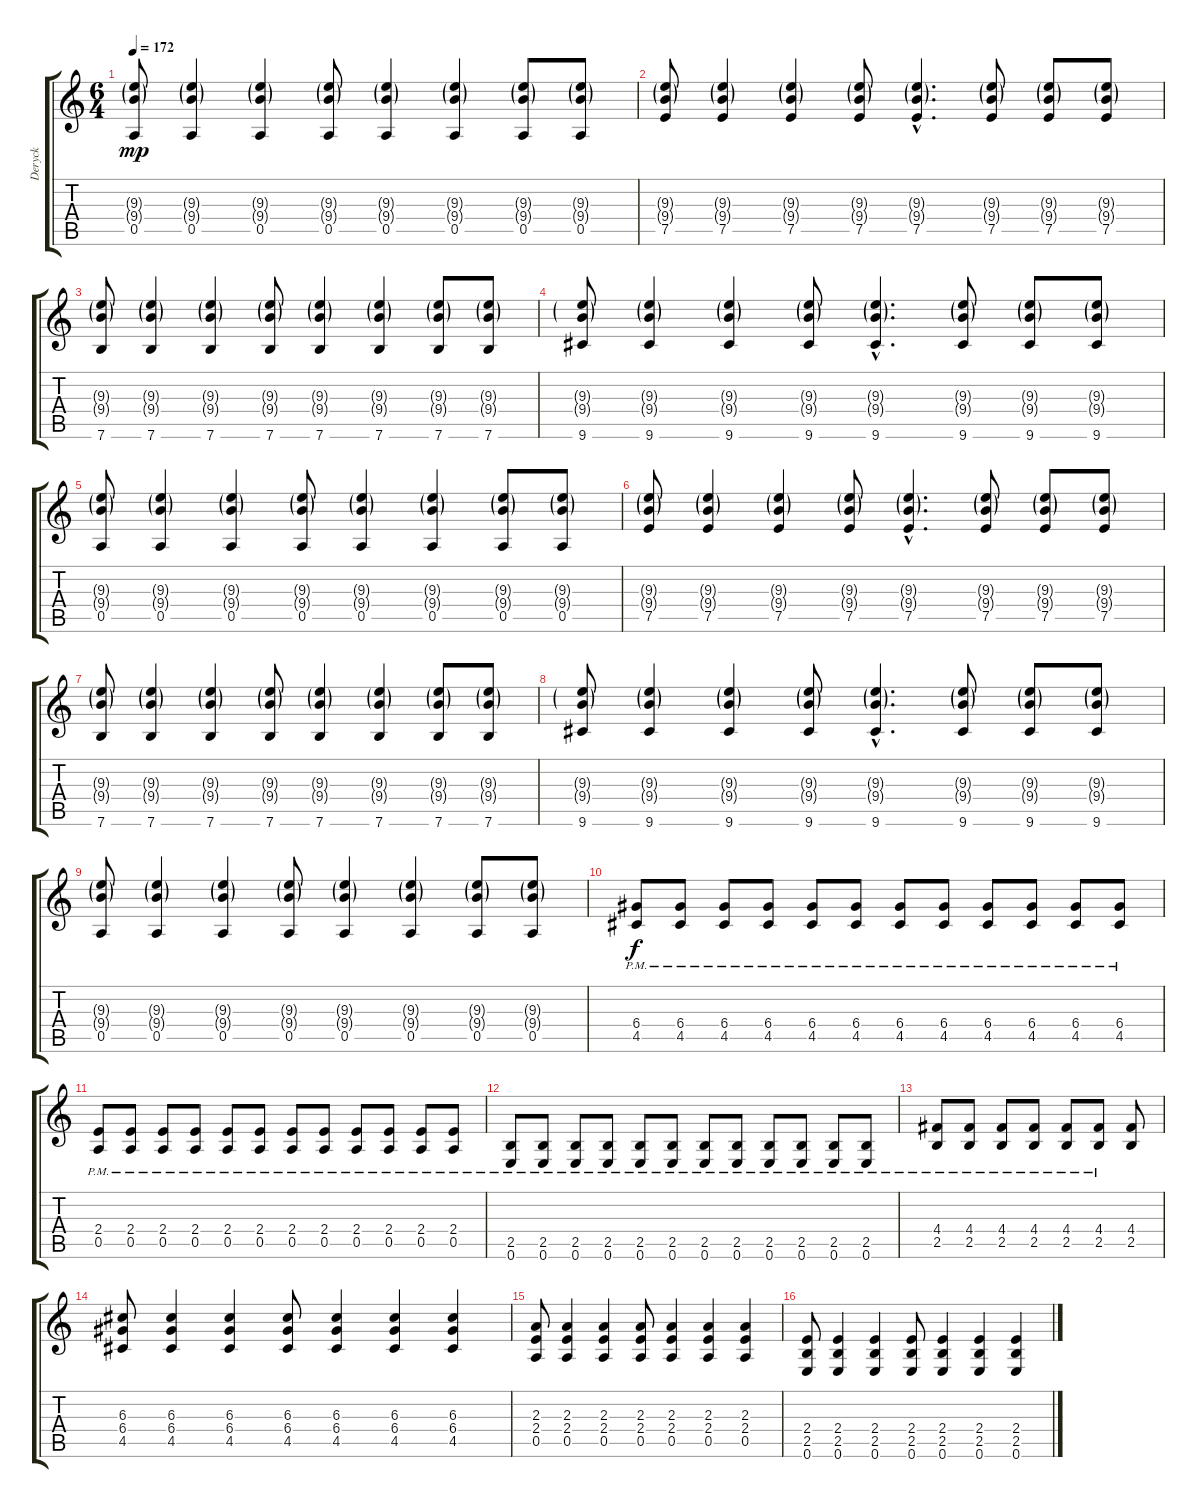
\track ("Deryck" "Deryck") {instrument electricguitarclean}
\staff {score tabs}
\tuning (E4 B3 G3 D3 A2 E2) {hide}
\ts (6 4)
\tempo 172
\clef g2
\ks c
(9.3{g} 9.4{g} 0.5).8{dy mp} (9.3{g} 9.4{g} 0.5).4 (9.3{g} 9.4{g} 0.5).4 (9.3{g} 9.4{g} 0.5).8 (9.3{g} 9.4{g} 0.5).4 (9.3{g} 9.4{g} 0.5).4 (9.3{g} 9.4{g} 0.5).8 (9.3{g} 9.4{g} 0.5).8 |
(9.3{g} 9.4{g} 7.5).8 (9.3{g} 9.4{g} 7.5).4 (9.3{g} 9.4{g} 7.5).4 (9.3{g} 9.4{g} 7.5).8 (9.3{g hac} 9.4{g hac} 7.5{hac}).4{d} (9.3{g} 9.4{g} 7.5).8 (9.3{g} 9.4{g} 7.5).8 (9.3{g} 9.4{g} 7.5).8 |
(9.3{g} 9.4{g} 7.6).8 (9.3{g} 9.4{g} 7.6).4 (9.3{g} 9.4{g} 7.6).4 (9.3{g} 9.4{g} 7.6).8 (9.3{g} 9.4{g} 7.6).4 (9.3{g} 9.4{g} 7.6).4 (9.3{g} 9.4{g} 7.6).8 (9.3{g} 9.4{g} 7.6).8 |
(9.3{g} 9.4{g} 9.6).8 (9.3{g} 9.4{g} 9.6).4 (9.3{g} 9.4{g} 9.6).4 (9.3{g} 9.4{g} 9.6).8 (9.3{g hac} 9.4{g hac} 9.6{hac}).4{d} (9.3{g} 9.4{g} 9.6).8 (9.3{g} 9.4{g} 9.6).8 (9.3{g} 9.4{g} 9.6).8 |
(9.3{g} 9.4{g} 0.5).8 (9.3{g} 9.4{g} 0.5).4 (9.3{g} 9.4{g} 0.5).4 (9.3{g} 9.4{g} 0.5).8 (9.3{g} 9.4{g} 0.5).4 (9.3{g} 9.4{g} 0.5).4 (9.3{g} 9.4{g} 0.5).8 (9.3{g} 9.4{g} 0.5).8 |
(9.3{g} 9.4{g} 7.5).8 (9.3{g} 9.4{g} 7.5).4 (9.3{g} 9.4{g} 7.5).4 (9.3{g} 9.4{g} 7.5).8 (9.3{g hac} 9.4{g hac} 7.5{hac}).4{d} (9.3{g} 9.4{g} 7.5).8 (9.3{g} 9.4{g} 7.5).8 (9.3{g} 9.4{g} 7.5).8 |
(9.3{g} 9.4{g} 7.6).8 (9.3{g} 9.4{g} 7.6).4 (9.3{g} 9.4{g} 7.6).4 (9.3{g} 9.4{g} 7.6).8 (9.3{g} 9.4{g} 7.6).4 (9.3{g} 9.4{g} 7.6).4 (9.3{g} 9.4{g} 7.6).8 (9.3{g} 9.4{g} 7.6).8 |
(9.3{g} 9.4{g} 9.6).8 (9.3{g} 9.4{g} 9.6).4 (9.3{g} 9.4{g} 9.6).4 (9.3{g} 9.4{g} 9.6).8 (9.3{g hac} 9.4{g hac} 9.6{hac}).4{d} (9.3{g} 9.4{g} 9.6).8 (9.3{g} 9.4{g} 9.6).8 (9.3{g} 9.4{g} 9.6).8 |
(9.3{g} 9.4{g} 0.5).8 (9.3{g} 9.4{g} 0.5).4 (9.3{g} 9.4{g} 0.5).4 (9.3{g} 9.4{g} 0.5).8 (9.3{g} 9.4{g} 0.5).4 (9.3{g} 9.4{g} 0.5).4 (9.3{g} 9.4{g} 0.5).8 (9.3{g} 9.4{g} 0.5).8 |
(6.4{pm} 4.5{pm}).8{dy f instrument distortionguitar} (6.4{pm} 4.5{pm}).8 (6.4{pm} 4.5{pm}).8 (6.4{pm} 4.5{pm}).8 (6.4{pm} 4.5{pm}).8 (6.4{pm} 4.5{pm}).8 (6.4{pm} 4.5{pm}).8 (6.4{pm} 4.5{pm}).8 (6.4{pm} 4.5{pm}).8 (6.4{pm} 4.5{pm}).8 (6.4{pm} 4.5{pm}).8 (6.4{pm} 4.5{pm}).8 |
(2.4{pm} 0.5{pm}).8 (2.4{pm} 0.5{pm}).8 (2.4{pm} 0.5{pm}).8 (2.4{pm} 0.5{pm}).8 (2.4{pm} 0.5{pm}).8 (2.4{pm} 0.5{pm}).8 (2.4{pm} 0.5{pm}).8 (2.4{pm} 0.5{pm}).8 (2.4{pm} 0.5{pm}).8 (2.4{pm} 0.5{pm}).8 (2.4{pm} 0.5{pm}).8 (2.4{pm} 0.5{pm}).8 |
(2.5{pm} 0.6{pm}).8 (2.5{pm} 0.6{pm}).8 (2.5{pm} 0.6{pm}).8 (2.5{pm} 0.6{pm}).8 (2.5{pm} 0.6{pm}).8 (2.5{pm} 0.6{pm}).8 (2.5{pm} 0.6{pm}).8 (2.5{pm} 0.6{pm}).8 (2.5{pm} 0.6{pm}).8 (2.5{pm} 0.6{pm}).8 (2.5{pm} 0.6{pm}).8 (2.5{pm} 0.6{pm}).8 |
(4.4{pm} 2.5{pm}).8 (4.4{pm} 2.5{pm}).8 (4.4{pm} 2.5{pm}).8 (4.4{pm} 2.5{pm}).8 (4.4{pm} 2.5{pm}).8 (4.4{pm} 2.5{pm}).8 (4.4 2.5).8 |
(6.3 6.4 4.5).8 (6.3 6.4 4.5).4 (6.3 6.4 4.5).4 (6.3 6.4 4.5).8 (6.3 6.4 4.5).4 (6.3 6.4 4.5).4 (6.3 6.4 4.5).4 |
(2.3 2.4 0.5).8 (2.3 2.4 0.5).4 (2.3 2.4 0.5).4 (2.3 2.4 0.5).8 (2.3 2.4 0.5).4 (2.3 2.4 0.5).4 (2.3 2.4 0.5).4 |
(2.4 2.5 0.6).8 (2.4 2.5 0.6).4 (2.4 2.5 0.6).4 (2.4 2.5 0.6).8 (2.4 2.5 0.6).4 (2.4 2.5 0.6).4 (2.4 2.5 0.6).4
